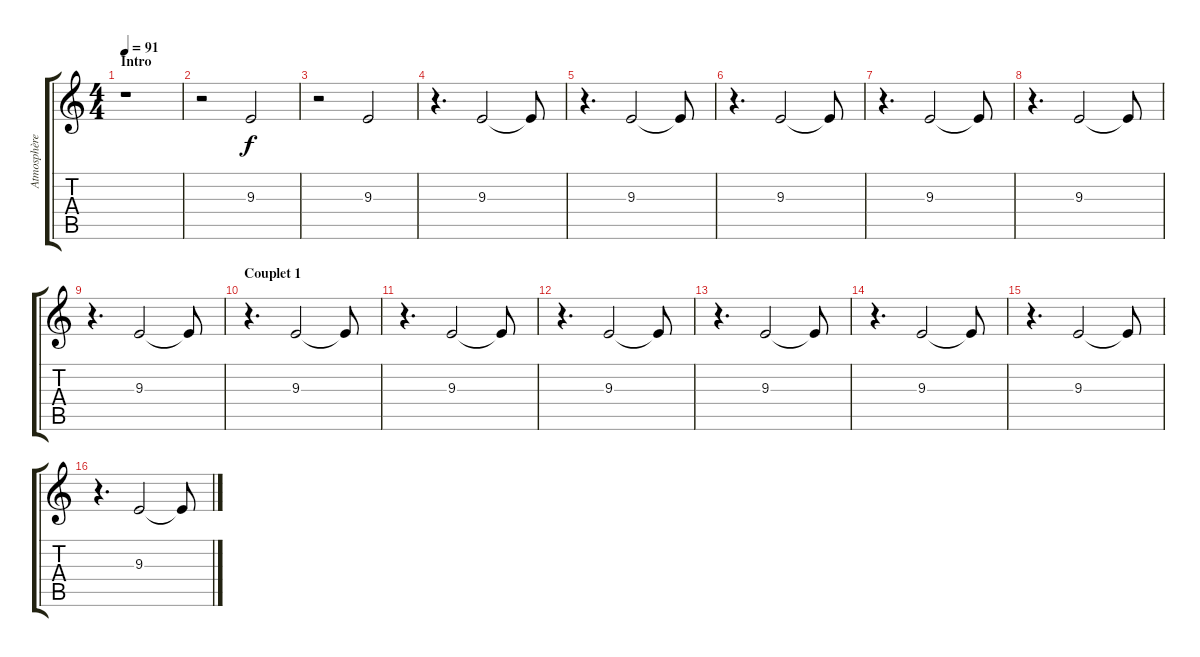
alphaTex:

\track ("Atmosphère" "Atmosphère") {instrument fx3crystal}
\staff {score tabs}
\tuning (E4 B3 G3 D3 A2 E2) {hide}
\ts (4 4)
\section ("" "Intro")
\tempo 91
\clef g2
\ks c
r.1{dy f instrument fx3crystal} |
r.2 9.3.2 |
r.2 9.3.2 |
r.4{d} 9.3.2 9.3{t}.8 |
r.4{d} 9.3.2 9.3{t}.8 |
r.4{d} 9.3.2 9.3{t}.8 |
r.4{d} 9.3.2 9.3{t}.8 |
r.4{d} 9.3.2 9.3{t}.8 |
r.4{d} 9.3.2 9.3{t}.8 |
\section ("" "Couplet 1")
r.4{d} 9.3.2 9.3{t}.8 |
r.4{d} 9.3.2 9.3{t}.8 |
r.4{d} 9.3.2 9.3{t}.8 |
r.4{d} 9.3.2 9.3{t}.8 |
r.4{d} 9.3.2 9.3{t}.8 |
r.4{d} 9.3.2 9.3{t}.8 |
r.4{d} 9.3.2 9.3{t}.8
